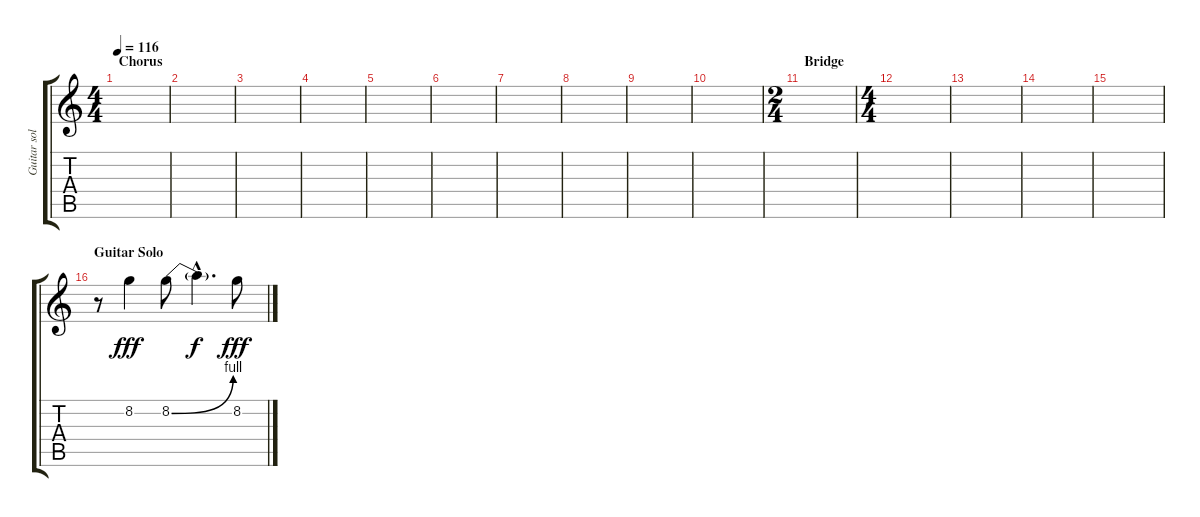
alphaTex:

\track ("Guitar solo + overbud" "Guitar sol") {instrument distortionguitar}
\staff {score tabs}
\tuning (E4 B3 G3 D3 A2 E2) {hide}
\ts (4 4)
\section ("" "Chorus")
\tempo 116
\clef g2
\ks c
|
|
|
|
|
|
|
|
|
|
\ts (2 4)
\section ("" "Bridge")
|
\ts (4 4)
|
|
|
|
\section ("" "Guitar Solo")
r.8 8.2.4{dy fff} 8.2{be (bend 0 0 60 4)}.8 8.2{hac t}.4{d dy f} 8.2.8{dy fff}
